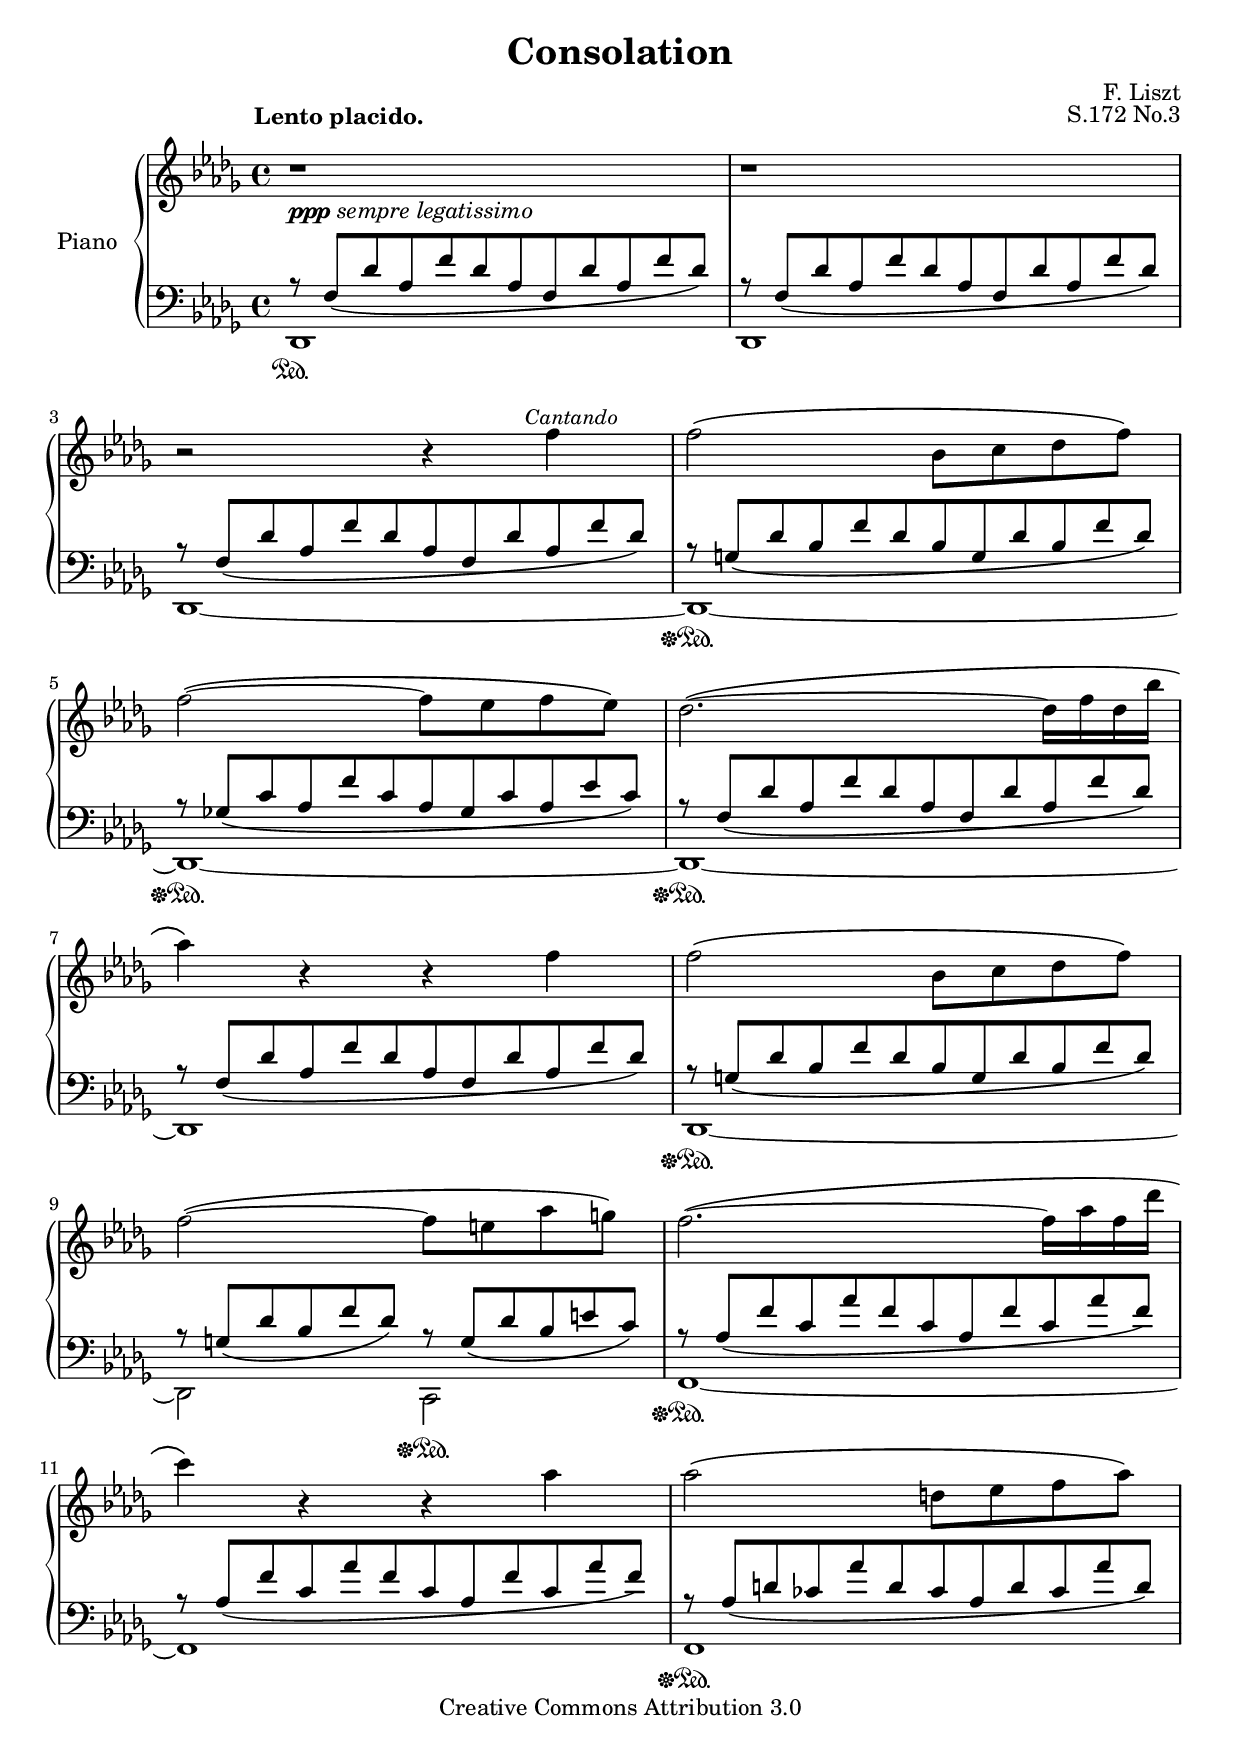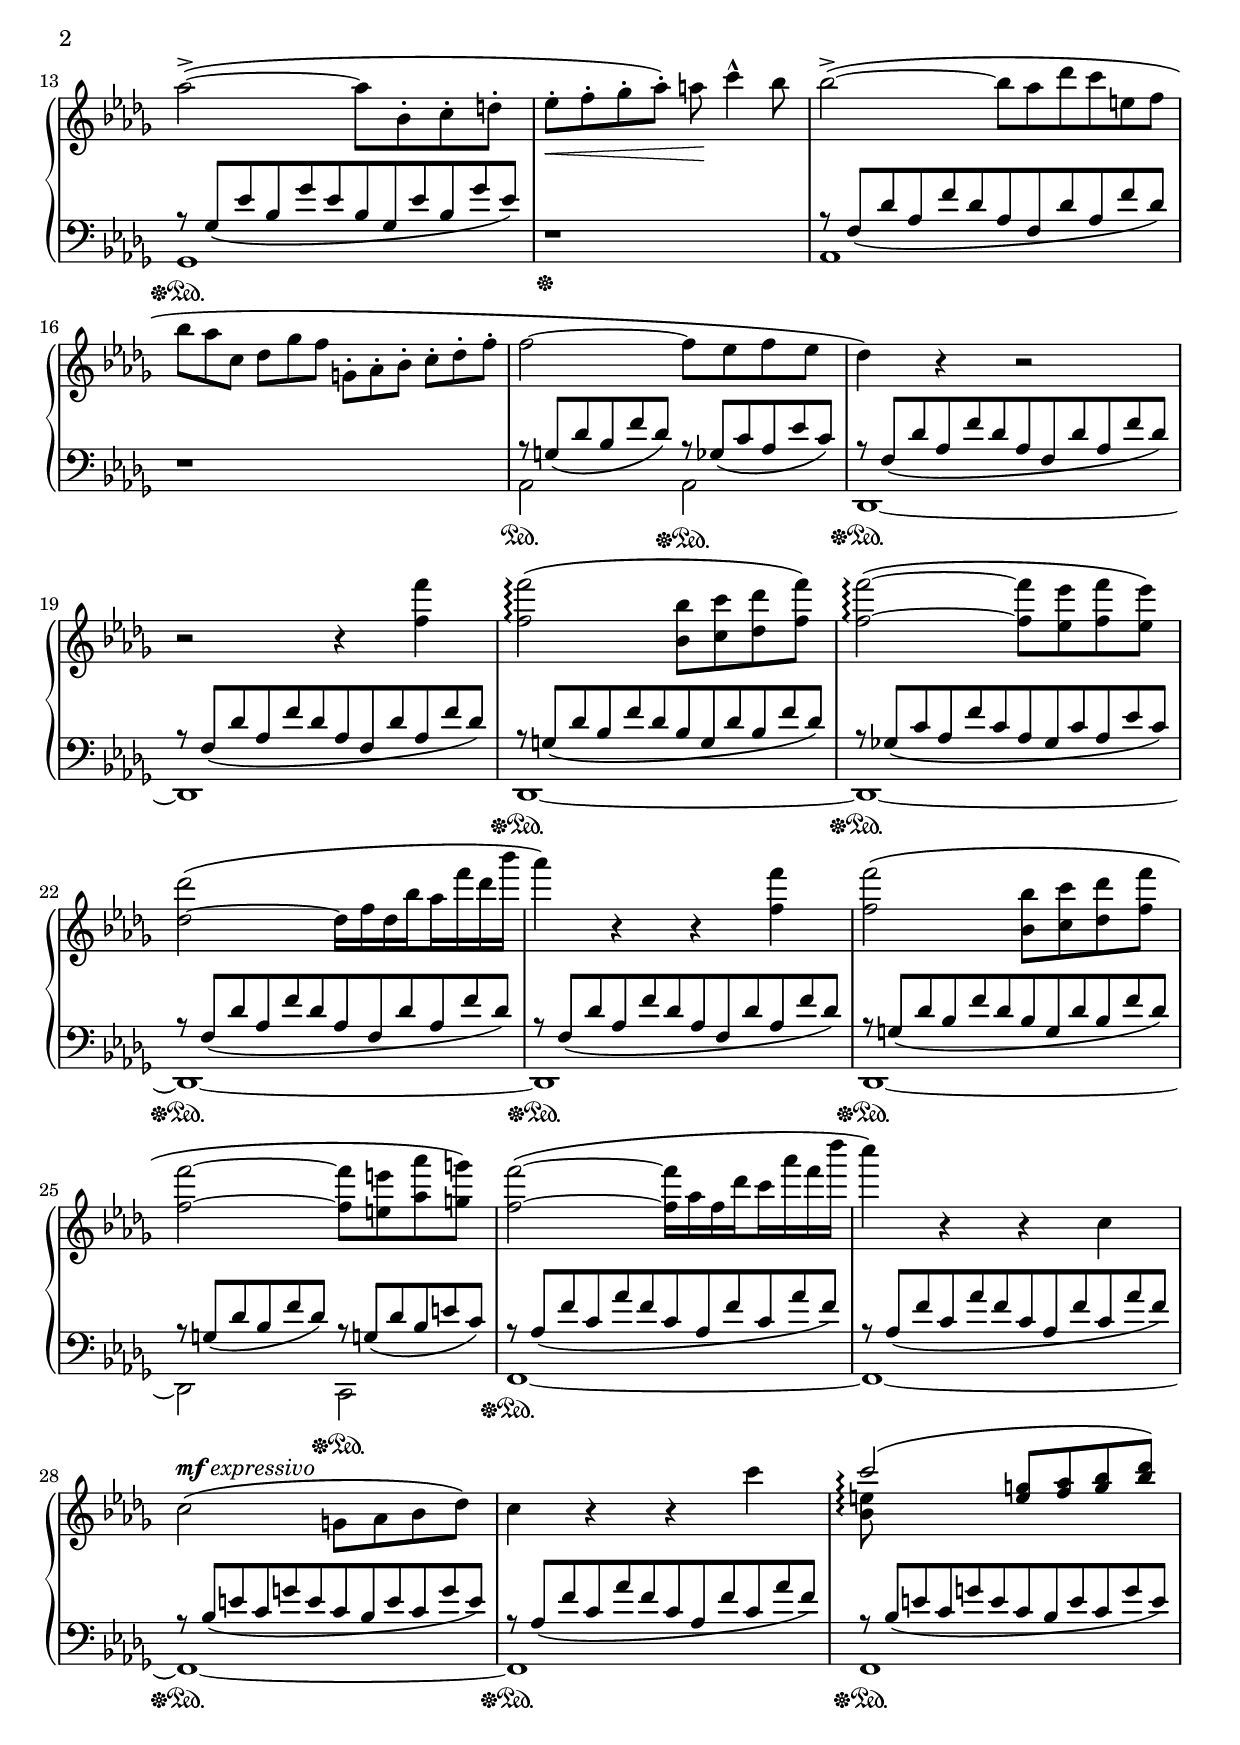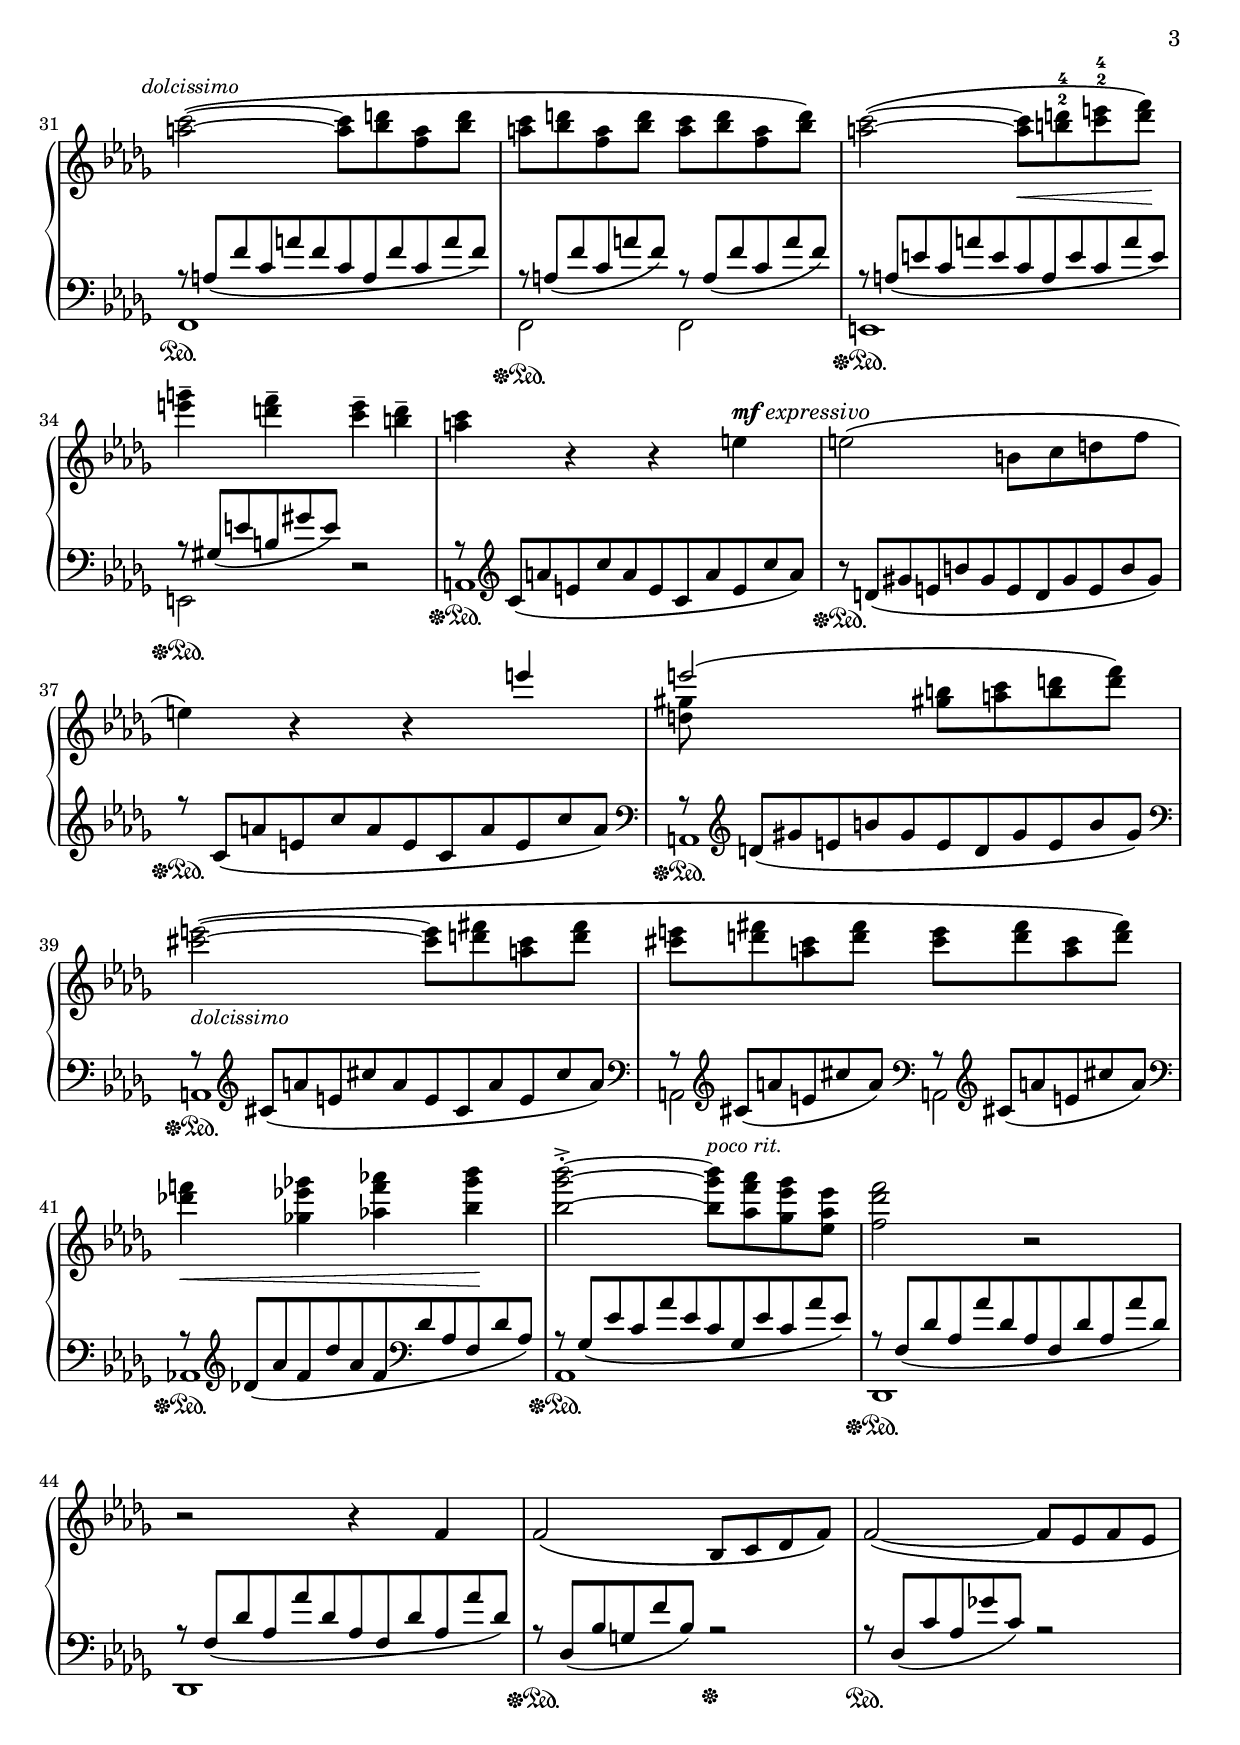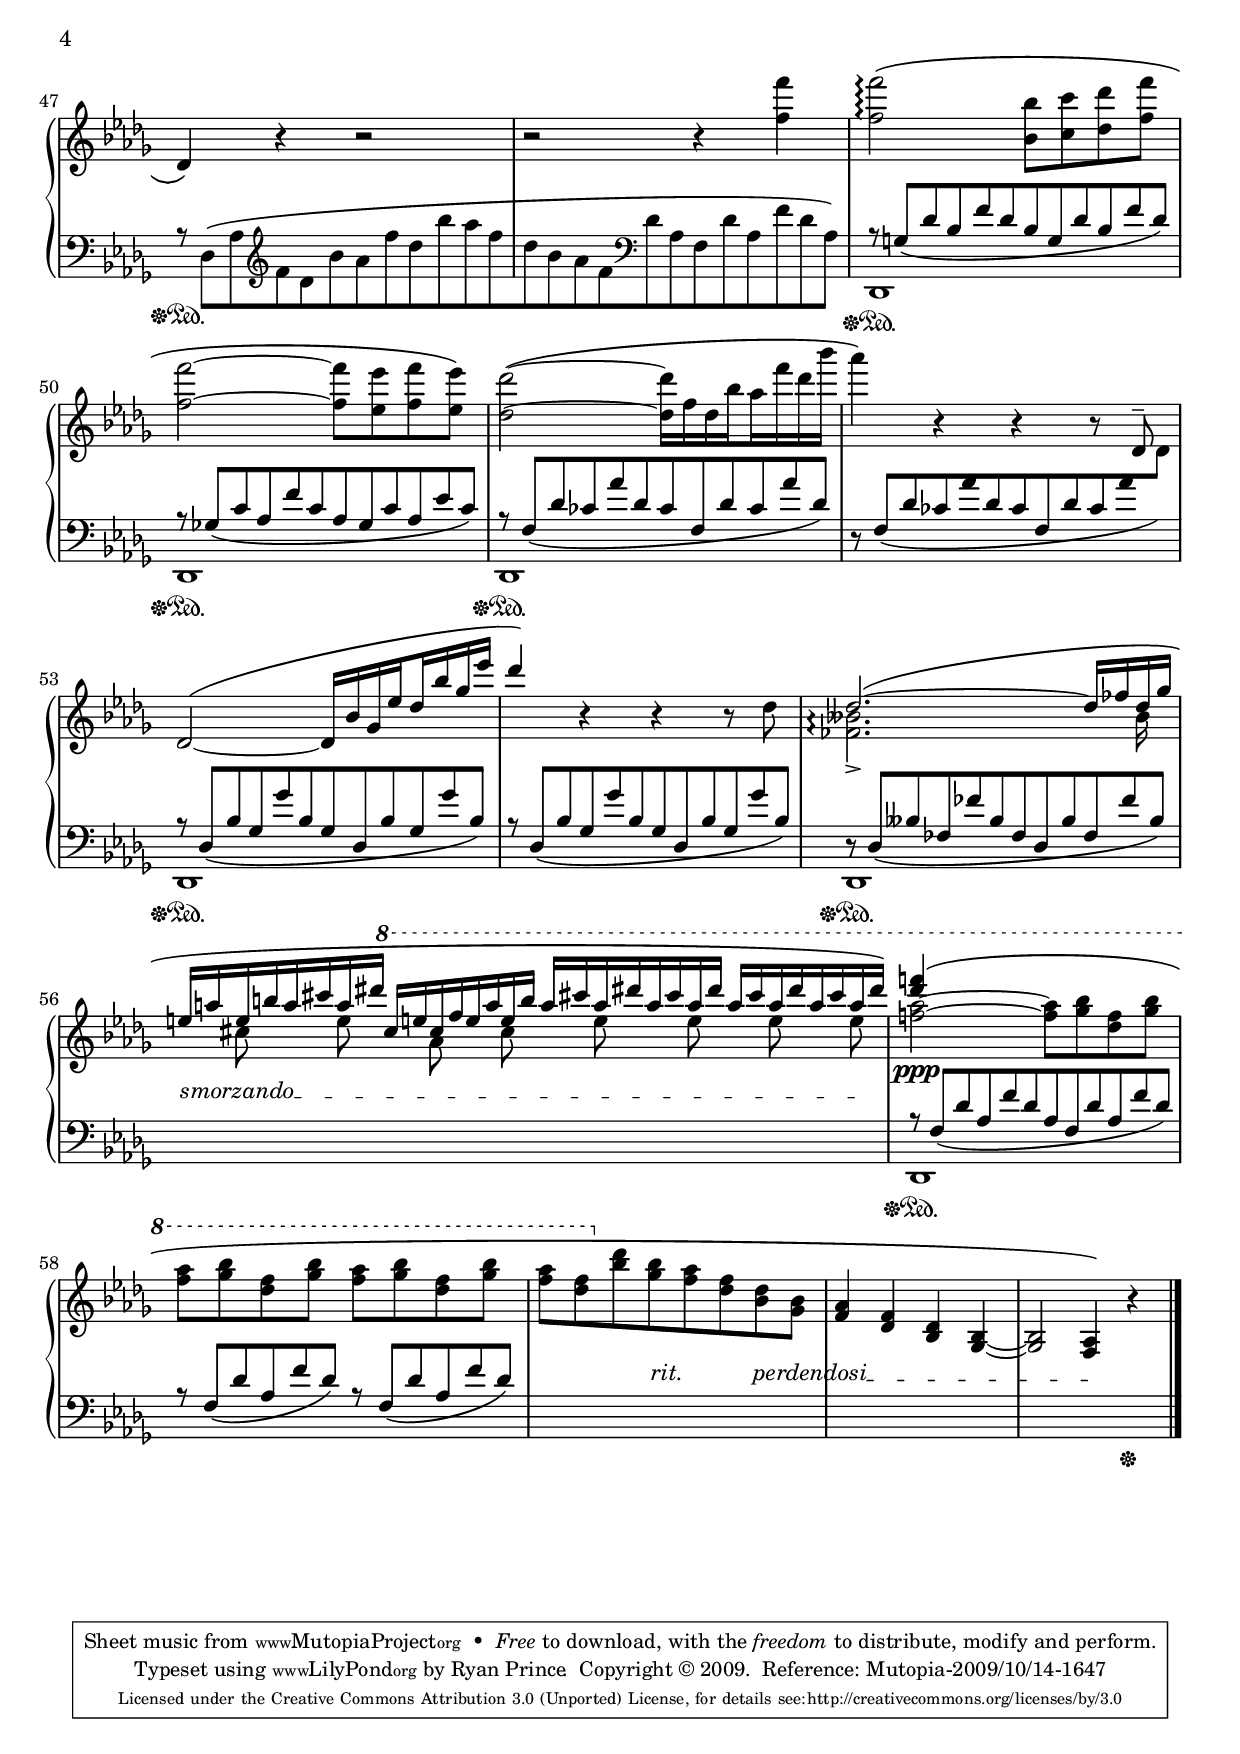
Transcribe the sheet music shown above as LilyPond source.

\version "2.12.2"

\header {

  title = "Consolation"
  composer = "F. Liszt"
  opus = "S.172 No.3"

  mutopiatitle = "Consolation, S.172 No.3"
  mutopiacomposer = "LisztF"
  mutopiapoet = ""
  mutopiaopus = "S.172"
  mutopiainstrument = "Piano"
  date = ""
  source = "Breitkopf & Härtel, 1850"
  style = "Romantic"
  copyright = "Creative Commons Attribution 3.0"
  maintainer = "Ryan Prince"
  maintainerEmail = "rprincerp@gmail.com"
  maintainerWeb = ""
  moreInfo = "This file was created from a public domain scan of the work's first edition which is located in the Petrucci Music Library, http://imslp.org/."

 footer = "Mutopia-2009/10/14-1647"
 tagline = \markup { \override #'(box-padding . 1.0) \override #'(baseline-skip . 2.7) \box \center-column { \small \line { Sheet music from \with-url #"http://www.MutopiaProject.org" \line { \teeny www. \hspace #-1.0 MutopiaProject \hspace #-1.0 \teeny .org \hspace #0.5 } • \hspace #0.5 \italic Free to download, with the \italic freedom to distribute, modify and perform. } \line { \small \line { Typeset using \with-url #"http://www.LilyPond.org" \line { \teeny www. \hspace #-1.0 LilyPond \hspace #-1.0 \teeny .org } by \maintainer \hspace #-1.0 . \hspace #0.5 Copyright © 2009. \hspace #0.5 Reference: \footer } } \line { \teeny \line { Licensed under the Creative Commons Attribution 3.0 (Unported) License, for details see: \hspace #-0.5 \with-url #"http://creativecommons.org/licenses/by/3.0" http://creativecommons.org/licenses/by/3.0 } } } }
}

\score {

\new PianoStaff <<

  \set PianoStaff.instrumentName = "Piano"
  \set PianoStaff.connectArpeggios = ##t
  \new Staff = "up" \relative c'' << { \time 4/4 \key des \major \clef treble \set subdivideBeams = ##t \set beatLength = #(ly:make-moment 1 4)

    \stemDown b1\rest _\markup { \small \dynamic ppp \italic "sempre legatissimo" }		| % 1
    b1\rest											| % 2
    b2\rest b4\rest \once \override TextScript #'extra-offset = #'(-2.0 . 0.0)f'
		^\markup { \small \italic "Cantando" }						| % 3
    f2\( bes,8 c des f\)									| % 4
    f2~\( f8 es f es\)										| % 5
    des2.~\( des16 f des bes'									| % 6
    aes4\) b,\rest b\rest f'									| % 7
    f2\( bes,8 c des f\)									| % 8
    f2~\( f8 e aes g\)										| % 9
    f2.~\( f16 aes f des'									| % 10
    c4\) b,\rest b\rest aes'									| % 11
    aes2\( d,8 es f aes\)									| % 12
    aes2~\(^> aes8 bes,-. c-. d-.								| % 13
    es-._\< f-. ges-. aes-.\) a\! c4^^ bes8							| % 14
    bes2~\(^> bes8*4/6[ aes des c e, f]								| % 15
    bes8*2/3[ aes c,] des[ ges f] g,-.[ aes-. bes-.] c-.[ des-. f-.]				| % 16
    f2~ f8 es f es										| % 17
    des4\) b\rest b2\rest									| % 18
    b\rest b4\rest <f' f'>									| % 19
    <f f'>2\arpeggio\( <bes, bes'>8 <c c'> <des des'> <f f'>\)					| % 20
    <f~ f'~>2\arpeggio\( <f f'>8 <es es'> <f f'> <es es'>\)					| % 21
    <des~ des'>2\( des16[ f des bes' aes f' des bes']						| % 22
    aes4\) b,,\rest b\rest <f' f'>								| % 23
    <f f'>2\( <bes, bes'>8 <c c'> <des des'> <f f'>						| % 24
    <f~ f'~>2 <f f'>8 <e e'> <aes aes'> <g g'>\)						| % 25
    <f~ f'~>2\( <f f'>16[ aes f des' c aes' f des']						| % 26
    c4\) b,,\rest b\rest c									| % 27
    c2\( g8[ aes bes des]\)									| % 28
    c4 b\rest b\rest c'										| % 29
    \stemUp c2\arpeggio\( <e, g>8[ <f aes> <g bes> <bes des>]\)					| % 30
    \stemDown <a~ c~>2\( <a c>8 <bes d> <f a> <bes d>						| % 31
    <a c> <bes d> <f a> <bes d> <a c> <bes d> <f a> <bes d>\)					| % 32
    <a~ c~>2\( <a c>8_\< <b^2 d^4> <c^2 e^4> <d f>\!\)						| % 33
    <e g>4-- <d f>-- <c e>-- <b d>--								| % 34
    <a c> b,\rest b\rest e									| % 35
    e2\( b8 c d f										| % 36
    e4\) b\rest b\rest \stemUp e'								| % 37
    e2\( \stemDown <gis,! b>8 <a c> <b d> <d f>\)						| % 38
    <cis~ e~>2\( <cis e>8 <d fis> <a cis> <d fis>						| % 39
    <cis e> <d fis> <a cis> <d fis> <cis e> <d fis> <a cis> <d fis>\)				| % 40
    <des! f!>4_\< <ges,! es'! ges!> <aes! f' aes!> <bes ges' bes>\!				| % 41
    <bes~ ges'~ bes~>2-.-> <bes ges' bes>8 ^\markup { \small \italic "poco rit." } <aes f' aes>
		<ges es' ges> <es aes es'>							| % 42
    <f des' f>2 b,\rest										| % 43
    \stemUp b\rest b4\rest f									| % 44
    f2_\( bes,8 c des f\)									| % 45
    f2_~_\( f8 es f es										| % 46
    des4\) b'4\rest b2\rest									| % 47
    \stemDown b2\rest b4\rest <f' f'>4								| % 48
    <f f'>2\(\arpeggio <bes, bes'>8 <c c'> <des des'> <f f'>					| % 49
    <f~ f'~>2 <f f'>8 <es es'> <f f'> <es es'>\)						| % 50
    <des~ des'~>2\( <des des'>16[ f des bes' aes f' des bes']					| % 51
    aes4\) b,,\rest b\rest b8\rest \stemUp des,^-						| % 52
    des2_~^\( des16[ bes' ges es' des bes' ges es']						| % 53
    des4\) b,\rest b\rest b8\rest \stemDown des8						| % 54
    \stemUp des2.^~^\( des16 fes des ges							| % 55
    e16*1/2 a e b' a cis a dis \ottava #1 \set Staff.ottavation = #"8" cis e cis f e aes e bes'
		aes cis aes dis aes cis aes dis aes cis aes dis aes cis aes dis\)		| % 56
    <des f!>4\( s2.										| % 57
    \stemDown <f, aes>8 <ges bes> <des f> <ges bes> <f aes> <ges bes> <des f> <ges bes>		| % 58
    <f aes>[ <des f> \ottava #0 <bes des> <ges bes> <f aes> <des f> <bes des> <ges bes>]	| % 59
    \stemUp <f aes>4 <des f> <bes des> <ges_~ bes_~>						| % 60
    <ges bes>2 <f aes>4\) b'\rest							  \bar "|." % 61

  } \\ \relative c'' {

    \once \override TextScript #'extra-offset = #'(-3.5 . 2.0) s1 ^\markup
		{ \bold "Lento placido." } 							| % 1
    s												| % 2
    s												| % 3
    s												| % 4
    s												| % 5
    s												| % 6
    s												| % 7
    s												| % 8
    s												| % 9
    s												| % 10
    s												| % 11
    s												| % 12	
    s												| % 13
    s												| % 14
    s												| % 15
    s												| % 16
    s												| % 17
    s												| % 18
    s												| % 19
    s												| % 20
    s												| % 21
    s												| % 22
    s												| % 23
    s												| % 24
    s												| % 25
    s												| % 26
    s												| % 27
    s ^\markup { \small \dynamic mf \italic "expressivo" }					| % 28
    s1												| % 29
    <bes e>8\arpeggio s8 s2.									| % 30
    \once \override TextScript #'extra-offset = #'(-3.5 . 0.0)
		s1 ^\markup { \small \italic "dolcissimo" }					| % 31
    s												| % 32
    s												| % 33
    s												| % 34
    s2. s4 ^\markup { \small \dynamic mf \italic "expressivo" }					| % 35
    s1												| % 36
    s												| % 37
    <d gis>8 s8 s2.										| % 38
    s1 _\markup { \small \italic "dolcissimo"  }						| % 39
    s												| % 40
    s												| % 41
    s												| % 42
    s												| % 43
    s												| % 44
    s												| % 45
    s												| % 46
    s												| % 47
    s												| % 48
    s												| % 49
    s												| % 50
    s												| % 51
    s												| % 52
    s												| % 53
    s												| % 54
    <fes, beses>2.\arpeggio _> s8 beses16 s16							| % 55
    \override TextSpanner #'bound-details #'left #'text = \markup { \italic "smorzando" }
		\textSpannerDown s8*1/2\startTextSpan cis s e s a s cis s e s e s e
		s e\stopTextSpan								| % 56
    <f!^~ aes^~>2_\ppp <f aes>8 <ges bes> <des f> <ges bes>					| % 57
    s1												| % 58
    \override TextSpanner #'bound-details #'left #'text = \markup
		{ \italic "rit.           perdendosi" }
    s8 s s s\startTextSpan s2									| % 59
    s1												| % 60
    s2 s2\stopTextSpan										| % 61

  } >>

  \new Staff = "down" \relative c << { \time 4/4 \key des \major \clef bass

    r8*8/12 f[_\( des' aes f' des aes f des' aes f' des]\)					| % 1
    r f,[_\( des' aes f' des aes f des' aes f' des]\)						| % 2
    r f,[_\( des' aes f' des aes f des' aes f' des]\)						| % 3
    r g,[_\( des' bes f' des bes g des' bes f' des]\)						| % 4
    r ges,![_\( c aes f' c aes ges c aes es' c]\)						| % 5
    r f,[_\( des' aes f' des aes f des' aes f' des]\)						| % 6
    r f,[_\( des' aes f' des aes f des' aes f' des]\)						| % 7
    r g,[_\( des' bes f' des bes g des' bes f' des]\)						| % 8
    r g,[_\( des' bes f' des]\) r g,[_\( des' bes e c]\)					| % 9
    r aes[_\( f' c aes' f c aes f' c aes' f]\)							| % 10
    r aes,[_\( f' c aes' f c aes f' c aes' f]\)							| % 11
    r aes,[_\( d ces aes' d, ces aes d ces aes' d,]\)						| % 12
    r ges,[_\( es' bes ges' es bes ges es' bes ges' es]\)					| % 13
    d,1\rest											| % 14
    r8*8/12 f[_\( des' aes f' des aes f des' aes f' des]\)					| % 15
    d,1\rest											| % 16
    r8*8/12 g[_\( des' bes f' des]\) r ges,[_\( c aes es' c]\)					| % 17
    r f,[_\( des' aes f' des aes f des' aes f' des]\)						| % 18
    r f,[_\( des' aes f' des aes f des' aes f' des]\)						| % 19
    r g,[_\( des' bes f' des bes g des' bes f' des]\)						| % 20
    r ges,![_\( c aes f' c aes ges c aes es' c]\)						| % 21
    r f,[_\( des' aes f' des aes f des' aes f' des]\)						| % 22
    r f,[_\( des' aes f' des aes f des' aes f' des]\)						| % 23
    r g,[_\( des' bes f' des bes g des' bes f' des]\)						| % 24
    r g,[_\( des' bes f' des]\) r g,![_\( des' bes e c]\)					| % 25
    r aes[_\( f' c aes' f c aes f' c aes' f]\)							| % 26
    r aes,[_\( f' c aes' f c aes f' c aes' f]\)							| % 27
    r bes,[_\( e c g' e c bes e c g' e]\)							| % 28
    r aes,[_\( f' c aes' f c aes f' c aes' f]\)							| % 29
    r bes,[_\( e c g' e c bes e c g' e]\)							| % 30
    r a,[_\( f' c a' f c a f' c a' f]\)								| % 31
    r a,[_\( f' c a' f]\) r a,[_\( f' c a' f]\)							| % 32
    r a,[_\( e' c a' e c a e' c a' e]\)								| % 33
    r gis,[_\( e' b gis' e]\) d,2\rest								| % 34
    r8*8/12 \clef treble c'[_\( a' e c' a e c a' e c' a]\)					| % 35
    b\rest d,[_\( gis e b' gis e d gis e b' gis]\)						| % 36
    r c,[_\( a' e c' a e c a' e c' a]\) \clef bass						| % 37
    r \clef treble d,[_\( gis e b' gis e d gis e b' gis]\) \clef bass				| % 38
    r \clef treble cis,[_\( a' e cis' a e cis a' e cis' a]\) \clef bass				| % 39
    r \clef treble cis,[_\( a' e cis' a]\) \clef bass r \clef treble cis,[_\(
		a' e cis' a]\) \clef bass							| % 40
    r \clef treble des,![_\( aes' f des' aes f \clef bass des aes f des' aes]\)			| % 41
    r ges[_\( es' c aes' es c ges es' c aes' es]\)						| % 42
    r f,[_\( des' aes aes' des, aes f des' aes aes' des,]\)					| % 43
    r f,[_\( des' aes aes' des, aes f des' aes aes' des,]\)					| % 44
    r des,[_\( bes' g f' bes,]\) r2								| % 45
    r8*8/12 des,[_\( c' aes ges'! c,]\) r2							| % 46
    \stemDown r8*8/12 des,[^\( aes' \clef treble f' des bes' aes f' des bes' aes f		| % 47
    des bes aes f \clef bass des aes f des' aes f' des aes]\)					| % 48
    \stemUp r g[_\( des' bes f' des bes g des' bes f' des]\)					| % 49
    r ges,![_\( c aes f' c aes ges c aes es' c]\)						| % 50
    r f,[_\( des' ces aes' des, ces f, des' ces aes' des,]\)					| % 51
    d,\rest f[_\( des' ces aes' des, ces f, des' ces aes' \change Staff="up"
		\stemDown des,]\)								| % 52
    \change Staff="down" \stemUp r des,[_\( bes' ges ges' bes, ges des bes' ges ges'
		bes,]\)										| % 53
    \change Staff="down" \stemUp r des,[_\( bes' ges ges' bes, ges des bes' ges ges'
		bes,]\)										| % 54
    d,\rest des[_\( beses' fes fes' beses, fes des beses' fes fes' beses,]\)			| % 55
    s1												| % 56
    r8*8/12 f[_\( des' aes f' des aes f des' aes f' des]\)					| % 57
    r f,[_\( des' aes f' des]\) r f,[_\( des' aes f' des]\)					| % 58
    s1												| % 59
    s												| % 60
    s												| % 61

  } \\ \relative c, {

    \stemDown des1 \sustainOn									| % 1
    des												| % 2
    des~											| % 3
    des~ \sustainOff \sustainOn									| % 4
    des~ \sustainOff \sustainOn									| % 5
    des~ \sustainOff \sustainOn									| % 6
    des												| % 7
    des~ \sustainOff \sustainOn									| % 8
    des2 c \sustainOff \sustainOn								| % 9
    f1~ \sustainOff \sustainOn									| % 10
    f												| % 11
    f \sustainOff \sustainOn									| % 12
    ges \sustainOff \sustainOn									| % 13
    s \sustainOff										| % 14
    aes												| % 15
    s												| % 16
    aes2 \sustainOn aes \sustainOff \sustainOn							| % 17
    des,1~ \sustainOff \sustainOn								| % 18
    des												| % 19
    des~ \sustainOff \sustainOn									| % 20
    des~ \sustainOff \sustainOn									| % 21
    des~ \sustainOff \sustainOn									| % 22
    des \sustainOff \sustainOn									| % 23
    des~ \sustainOff \sustainOn									| % 24
    des2 c2 \sustainOff \sustainOn								| % 25
    f1~ \sustainOff \sustainOn									| % 26
    f~												| % 27
    f~ \sustainOff \sustainOn									| % 28
    f \sustainOff \sustainOn									| % 29
    f \sustainOff \sustainOn									| % 30
    f \sustainOn										| % 31
    f2 \sustainOff \sustainOn f									| % 32
    e1 \sustainOff \sustainOn									| % 33
    e2 \sustainOff \sustainOn s									| % 34
    a1*1/8 \sustainOff \sustainOn s8 s2.							| % 35
    s1 \sustainOff \sustainOn									| % 36
    s \sustainOff \sustainOn									| % 37
    a1*1/8 \sustainOff \sustainOn s8 s2.							| % 38
    a1*1/8 \sustainOff \sustainOn s8 s2.							| % 39
    a2*1/4 s4. a!2*1/4 s4.									| % 40
    aes!1*1/8 \sustainOff \sustainOn s8 s2.							| % 41
    aes1 \sustainOff \sustainOn									| % 42
    des, \sustainOff \sustainOn									| % 43
    des												| % 44
    s2 \sustainOff \sustainOn s2 \sustainOff							| % 45
    s1 \sustainOn										| % 46
    s \sustainOff \sustainOn									| % 47
    s												| % 48
    des \sustainOff \sustainOn									| % 49
    des \sustainOff \sustainOn									| % 50
    des \sustainOff \sustainOn									| % 51
    s												| % 52
    des \sustainOff \sustainOn									| % 53
    s												| % 54
    des \sustainOff \sustainOn									| % 55
    s												| % 56
    des \sustainOff \sustainOn									| % 57
    s												| % 58
    s												| % 59
    s												| % 60
    s4 s s s \sustainOff									| % 61

  } >>

>>

\layout {
  \context {
    \Score
    \override SpacingSpanner #'base-shortest-duration = #(ly:make-moment 1 20)
  }
}
\midi { }

}
